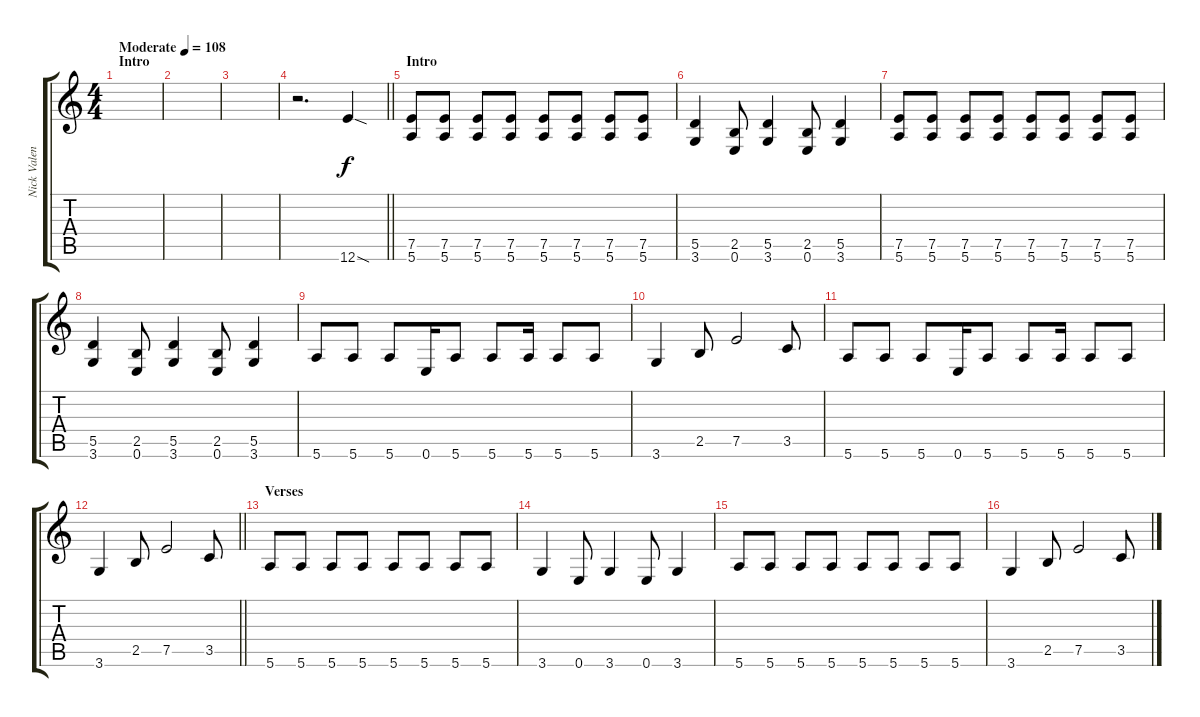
\track ("Nick Valensi - Lead Guitar" "Nick Valen") {instrument distortionguitar}
\staff {score tabs}
\tuning (E4 B3 G3 D3 A2 E2) {hide}
\ts (4 4)
\section ("" "Intro")
\tempo (108 "Moderate")
\clef g2
\ks c
|
|
|
\barLineRight lightlight
r.2{d} 12.6{sod}.4 |
\section ("" "Intro")
(7.5 5.6).8 (7.5 5.6).8 (7.5 5.6).8 (7.5 5.6).8 (7.5 5.6).8 (7.5 5.6).8 (7.5 5.6).8 (7.5 5.6).8 |
(5.5 3.6).4 (2.5 0.6).8 (5.5 3.6).4 (2.5 0.6).8 (5.5 3.6).4 |
(7.5 5.6).8 (7.5 5.6).8 (7.5 5.6).8 (7.5 5.6).8 (7.5 5.6).8 (7.5 5.6).8 (7.5 5.6).8 (7.5 5.6).8 |
(5.5 3.6).4 (2.5 0.6).8 (5.5 3.6).4 (2.5 0.6).8 (5.5 3.6).4 |
5.6.8 5.6.8 5.6.8 0.6.16 5.6.8 5.6.8 5.6.16 5.6.8 5.6.8 |
3.6.4 2.5.8 7.5.2 3.5.8 |
5.6.8 5.6.8 5.6.8 0.6.16 5.6.8 5.6.8 5.6.16 5.6.8 5.6.8 |
\barLineRight lightlight
3.6.4 2.5.8 7.5.2 3.5.8 |
\section ("" "Verses")
5.6.8 5.6.8 5.6.8 5.6.8 5.6.8 5.6.8 5.6.8 5.6.8 |
3.6.4 0.6.8 3.6.4 0.6.8 3.6.4 |
5.6.8 5.6.8 5.6.8 5.6.8 5.6.8 5.6.8 5.6.8 5.6.8 |
3.6.4 2.5.8 7.5.2 3.5.8
